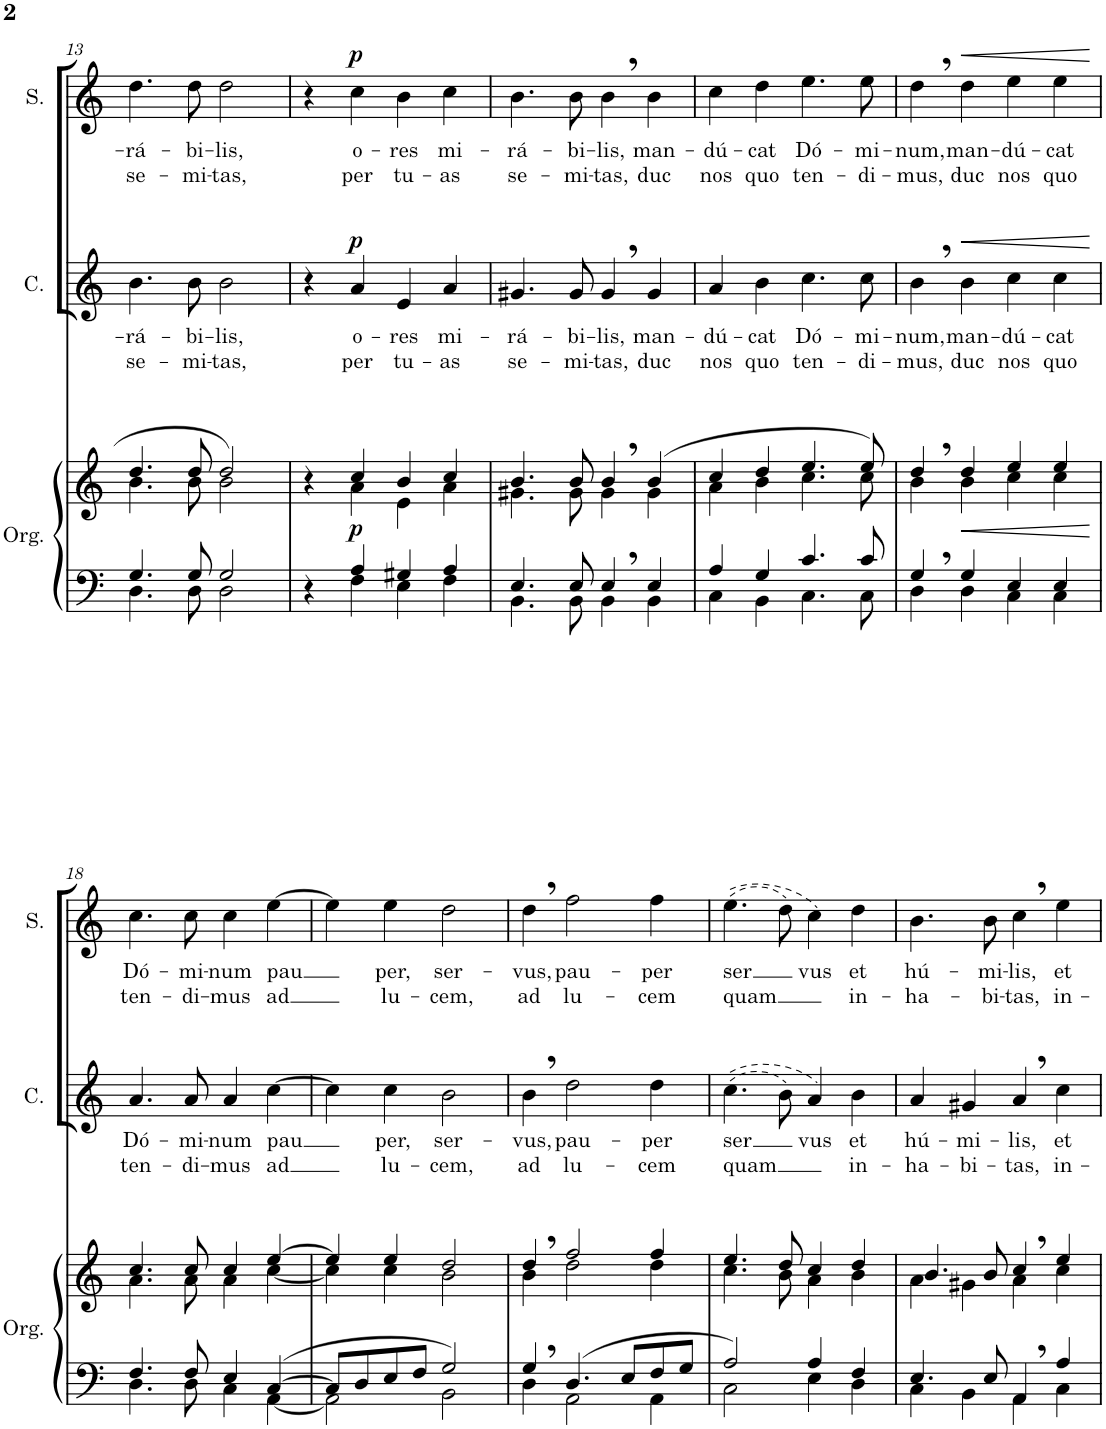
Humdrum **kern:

**kern	**kern	**dynam	**kern	**text	**text	**dynam	**kern	**text	**text	**dynam
*part3	*part3	*part3	*part2	*part2	*part2	*part2	*part1	*part1	*part1	*part1
*staff4	*staff3	*staff3/4	*staff2	*staff2	*staff2	*staff2	*staff1	*staff1	*staff1	*staff1
*I"Órgano	*	*	*I"Contralto	*	*	*	*I"Soprano	*	*	*
*	*	*	*I'C.	*	*	*	*I'S.	*	*	*
!!LO:PB:g=z
*clefF4	*clefG2	*	*clefG2	*	*	*	*clefG2	*	*	*
*k[]	*k[]	*	*k[]	*	*	*	*k[]	*	*	*
*M4/4	*M4/4	*	*M4/4	*	*	*	*M4/4	*	*	*
*met(c)	*met(c)	*	*met(c)	*	*	*	*met(c)	*	*	*
=13	=13	=13	=13	=13	=13	=13	=13	=13	=13	=13
*^	*^	*	*	*	*	*	*	*	*	*
!	!	!	!	!	!	!LO:LY:b	!LO:LY:b	!	!	!LO:LY:b	!LO:LY:b	!
4.G/	4.D\	4.dd/	4.b\	.	4.b\	-rá-	se-	.	4.dd\	-rá-	se-	.
!	!	!	!	!	!	!LO:LY:b	!LO:LY:b	!	!	!LO:LY:b	!LO:LY:b	!
8G/	8D\	8dd/	8b\	.	8b\	-bi-	-mi-	.	8dd\	-bi-	-mi-	.
!	!	!	!	!	!	!LO:LY:b	!LO:LY:b	!	!	!LO:LY:b	!LO:LY:b	!
2G/	2D\	2dd/	2b\	.	2b\	-lis,	-tas,	.	2dd\	-lis,	-tas,	.
=14	=14	=14	=14	=14	=14	=14	=14	=14	=14	=14	=14	=14
4r	4ryy	4r	4ryy	.	4r	.	.	.	4r	.	.	.
!	!	!	!	!LO:DY:b	!	!LO:LY:b	!LO:LY:b	!LO:DY:a	!	!LO:LY:b	!LO:LY:b	!LO:DY:a
4A/	4F\	4cc/	4a\	p	4a/	o-	per	p	4cc\	o-	per	p
!	!	!	!	!	!	!LO:LY:b	!LO:LY:b	!	!	!LO:LY:b	!LO:LY:b	!
4G#X/	4E\	4b/	4e\	.	4e/	-res	tu-	.	4b\	-res	tu-	.
!	!	!	!	!	!	!LO:LY:b	!LO:LY:b	!	!	!LO:LY:b	!LO:LY:b	!
4A/	4F\	4cc/	4a\	.	4a/	mi-	-as	.	4cc\	mi-	-as	.
=15	=15	=15	=15	=15	=15	=15	=15	=15	=15	=15	=15	=15
!	!	!	!	!	!	!LO:LY:b	!LO:LY:b	!	!	!LO:LY:b	!LO:LY:b	!
4.E/	4.BB\	4.b/	4.g#X\	.	4.g#X/	-rá-	se-	.	4.b\	-rá-	se-	.
!	!	!	!	!	!	!LO:LY:b	!LO:LY:b	!	!	!LO:LY:b	!LO:LY:b	!
8E/	8BB\	8b/	8g#\	.	8g#/	-bi-	-mi-	.	8b\	-bi-	-mi-	.
!	!	!	!	!	!	!LO:LY:b	!LO:LY:b	!	!	!LO:LY:b	!LO:LY:b	!
4E,/	4BB\	4b,/	4g#\	.	4g#,/	-lis,	-tas,	.	4b,\	-lis,	-tas,	.
!	!	!	!	!	!	!LO:LY:b	!LO:LY:b	!	!	!LO:LY:b	!LO:LY:b	!
4E/	4BB\	(4b/	4g#\	.	4g#/	man-	duc	.	4b\	man-	duc	.
=16	=16	=16	=16	=16	=16	=16	=16	=16	=16	=16	=16	=16
!	!	!	!	!	!	!LO:LY:b	!LO:LY:b	!	!	!LO:LY:b	!LO:LY:b	!
4A/	4C\	4cc/	4a\	.	4a/	-dú-	nos	.	4cc\	-dú-	nos	.
!	!	!	!	!	!	!LO:LY:b	!LO:LY:b	!	!	!LO:LY:b	!LO:LY:b	!
4G/	4BB\	4dd/	4b\	.	4b\	-cat	quo	.	4dd\	-cat	quo	.
!	!	!	!	!	!	!LO:LY:b	!LO:LY:b	!	!	!LO:LY:b	!LO:LY:b	!
4.c/	4.C\	4.ee/	4.cc\	.	4.cc\	Dó-	ten-	.	4.ee\	Dó-	ten-	.
!	!	!	!	!	!	!LO:LY:b	!LO:LY:b	!	!	!LO:LY:b	!LO:LY:b	!
8c/	8C\	8ee/)	8cc\	.	8cc\	-mi-	-di-	.	8ee\	-mi-	-di-	.
=17	=17	=17	=17	=17	=17	=17	=17	=17	=17	=17	=17	=17
!	!	!	!	!	!	!LO:LY:b	!LO:LY:b	!	!	!LO:LY:b	!LO:LY:b	!
4G,/	4D\	4dd,/	4b\	.	4b,\	-num,	-mus,	.	4dd,\	-num,	-mus,	.
!	!	!	!	!LO:HP:b	!	!LO:LY:b	!LO:LY:b	!LO:HP:b	!	!LO:LY:b	!LO:LY:b	!LO:HP:b
4G/	4D\	4dd/	4b\	<	4b\	man-	duc	<	4dd\	man-	duc	<
!	!	!	!	!	!	!LO:LY:b	!LO:LY:b	!	!	!LO:LY:b	!LO:LY:b	!
4E/	4C\	4ee/	4cc\	.	4cc\	-dú-	nos	.	4ee\	-dú-	nos	.
!	!	!	!	!	!	!LO:LY:b	!LO:LY:b	!	!	!LO:LY:b	!LO:LY:b	!
4E/	4C\	4ee/	4cc\	.	4cc\	-cat	quo	.	4ee\	-cat	quo	.
*v	*v	*	*	*	*	*	*	*	*	*	*	*
*	*v	*v	*	*	*	*	*	*	*	*	*
.	.	[	.	.	.	[	.	.	.	[
!!LO:LB:g=z
=18	=18	=18	=18	=18	=18	=18	=18	=18	=18	=18
*^	*^	*	*	*	*	*	*	*	*	*
!	!	!	!	!	!	!LO:LY:b	!LO:LY:b	!	!	!LO:LY:b	!LO:LY:b	!
4.F/	4.D\	4.cc/	4.a\	.	4.a/	Dó-	ten-	.	4.cc\	Dó-	ten-	.
!	!	!	!	!	!	!LO:LY:b	!LO:LY:b	!	!	!LO:LY:b	!LO:LY:b	!
8F/	8D\	8cc/	8a\	.	8a/	-mi-	-di-	.	8cc\	-mi-	-di-	.
!	!	!	!	!	!	!LO:LY:b	!LO:LY:b	!	!	!LO:LY:b	!LO:LY:b	!
4E/	4C\	4cc/	4a\	.	4a/	-num	-mus	.	4cc\	-num	-mus	.
!	!	!	!	!	!	!LO:LY:b	!LO:LY:b	!	!	!LO:LY:b	!LO:LY:b	!
[4C/	[4AA\	[4ee/	[4cc\	.	[4cc\	pau	ad	.	[4ee\	pau	ad	.
=19	=19	=19	=19	=19	=19	=19	=19	=19	=19	=19	=19	=19
8C/L]	2AA\]	4ee/]	4cc\]	.	4cc\]	.	.	.	4ee\]	.	.	.
8D/	.	.	.	.	.	.	.	.	.	.	.	.
!	!	!	!	!	!	!LO:LY:b	!LO:LY:b	!	!	!LO:LY:b	!LO:LY:b	!
8E/	.	4ee/	4cc\	.	4cc\	per,	lu-	.	4ee\	per,	lu-	.
8F/J	.	.	.	.	.	.	.	.	.	.	.	.
!	!	!	!	!	!	!LO:LY:b	!LO:LY:b	!	!	!LO:LY:b	!LO:LY:b	!
2G/	2BB\	2dd/	2b\	.	2b\	ser-	-cem,	.	2dd\	ser-	-cem,	.
=20	=20	=20	=20	=20	=20	=20	=20	=20	=20	=20	=20	=20
!	!	!	!	!	!	!LO:LY:b	!LO:LY:b	!	!	!LO:LY:b	!LO:LY:b	!
4G,/	4D\	4dd,/	4b\	.	4b,\	-vus,	ad	.	4dd,\	-vus,	ad	.
!	!	!	!	!	!	!LO:LY:b	!LO:LY:b	!	!	!LO:LY:b	!LO:LY:b	!
4.D/	2AA\	2ff/	2dd\	.	2dd\	pau-	lu-	.	2ff\	pau-	lu-	.
8E/L	.	.	.	.	.	.	.	.	.	.	.	.
!	!	!	!	!	!	!LO:LY:b	!LO:LY:b	!	!	!LO:LY:b	!LO:LY:b	!
8F/	4AA\	4ff/	4dd\	.	4dd\	-per	-cem	.	4ff\	-per	-cem	.
8G/J	.	.	.	.	.	.	.	.	.	.	.	.
=21	=21	=21	=21	=21	=21	=21	=21	=21	=21	=21	=21	=21
!	!	!	!	!	!	!LO:LY:b	!LO:LY:b	!	!	!LO:LY:b	!LO:LY:b	!
2A/	2C\	4.ee/	4.cc\	.	((4.cc\	ser	quam	.	((4.ee\	ser	quam	.
.	.	8dd/	8b\	.	8b\)	.	.	.	8dd\)	.	.	.
!	!	!	!	!	!	!LO:LY:b	!	!	!	!LO:LY:b	!	!
4A/	4E\	4cc/	4a\	.	4a/)	vus	.	.	4cc\)	vus	.	.
!	!	!	!	!	!	!LO:LY:b	!LO:LY:b	!	!	!LO:LY:b	!LO:LY:b	!
4F/	4D\	4dd/	4b\	.	4b\	et	in-	.	4dd\	et	in-	.
=22	=22	=22	=22	=22	=22	=22	=22	=22	=22	=22	=22	=22
!	!	!	!	!	!	!LO:LY:b	!LO:LY:b	!	!	!LO:LY:b	!LO:LY:b	!
4.E/	4C\	4.b/	4a\	.	4a/	hú-	-ha-	.	4.b\	hú-	-ha-	.
!	!	!	!	!	!	!LO:LY:b	!LO:LY:b	!	!	!	!	!
.	4BB\	.	4g#X\	.	4g#X/	-mi-	-bi-	.	.	.	.	.
!	!	!	!	!	!	!	!	!	!	!LO:LY:b	!LO:LY:b	!
8E/	.	8b/	.	.	.	.	.	.	8b\	-mi-	-bi-	.
!	!	!	!	!	!	!LO:LY:b	!LO:LY:b	!	!	!LO:LY:b	!LO:LY:b	!
4AA,/	4AA\	4cc,/	4a\	.	4a,/	-lis,	-tas,	.	4cc,\	-lis,	-tas,	.
!	!	!	!	!	!	!LO:LY:b	!LO:LY:b	!	!	!LO:LY:b	!LO:LY:b	!
4A/	4C\	4ee/	4cc\	.	4cc\	et	in-	.	4ee\	et	in-	.
*v	*v	*	*	*	*	*	*	*	*	*	*	*
*	*v	*v	*	*	*	*	*	*	*	*	*
=	=	=	=	=	=	=	=	=	=	=
*-	*-	*-	*-	*-	*-	*-	*-	*-	*-	*-
